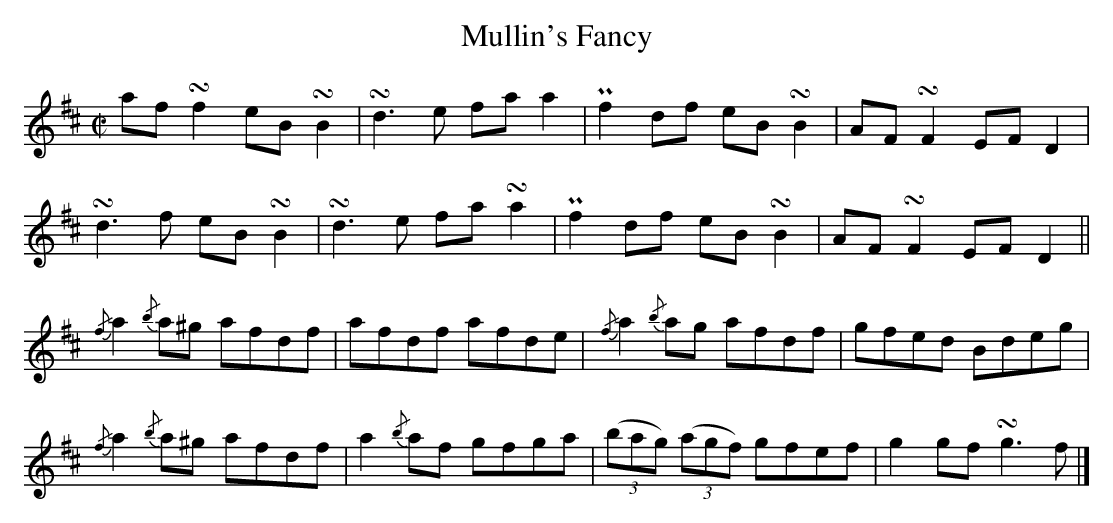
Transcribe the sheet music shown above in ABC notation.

X:1
U: ~ = !turn!
T:Mullin's Fancy
L:1/8
M:C|
K:D
af ~f2 eB ~B2 | ~d3 e fa a2 | Pf2 df eB ~B2 | AF ~F2 EF D2 |
~d3 f eB ~B2 | ~d3 e fa ~a2 | Pf2 df eB ~B2 | AF ~F2 EF D2 ||
{/f}a2 {/b}a^g afdf | afdf afde | {/f}a2 {/b}ag afdf | gfed Bdeg |
{/f}a2 {/b}a^g afdf | a2 {/b}af gfga | ((3bag) ((3agf) gfef | g2 gf ~g3 f |]
